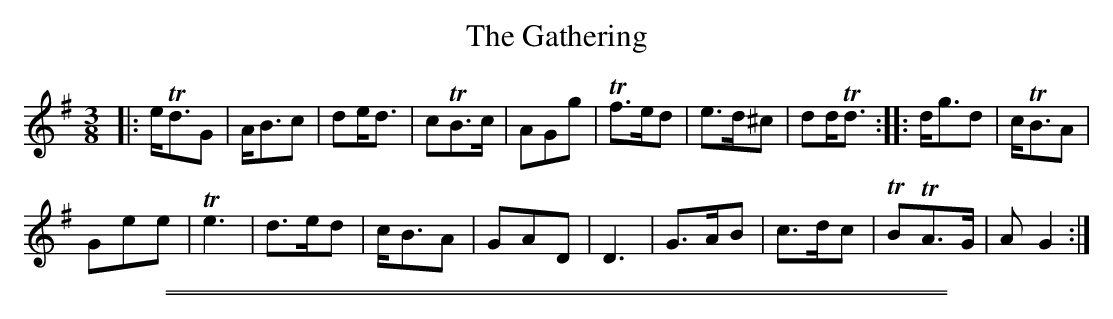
X:1
T: The Gathering
M: 3/8
L: 1/8
K: G
|:\
e<TdG | A<Bc | de<d | cTB>c |\
AGg | Tf>ed | e>d^c | dd<Td ::\
d<gd | c<TBA |
Gee | Te3 |\
d>ed | c<BA | GAD | D3 |\
G>AB | c>dc | TBTA>G | AG2 :|
